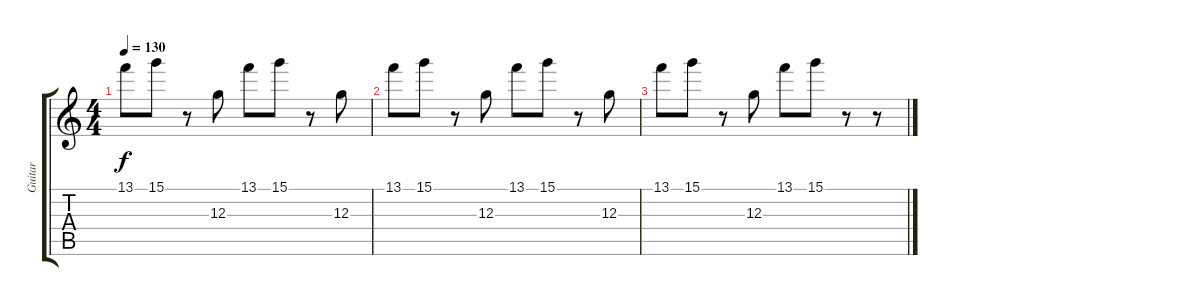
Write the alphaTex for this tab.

\track ("Guitar" "Guitar") {instrument overdrivenguitar}
\staff {score tabs}
\tuning (E4 B3 G3 D3 A2 E2) {hide}
\ts (4 4)
\tempo 130
\clef g2
\ks c
13.1.8{dy f} 15.1.8 r.8 12.3.8 13.1.8 15.1.8 r.8 12.3.8 |
13.1.8 15.1.8 r.8 12.3.8 13.1.8 15.1.8 r.8 12.3.8 |
13.1.8 15.1.8 r.8 12.3.8 13.1.8 15.1.8 r.8 r.8
